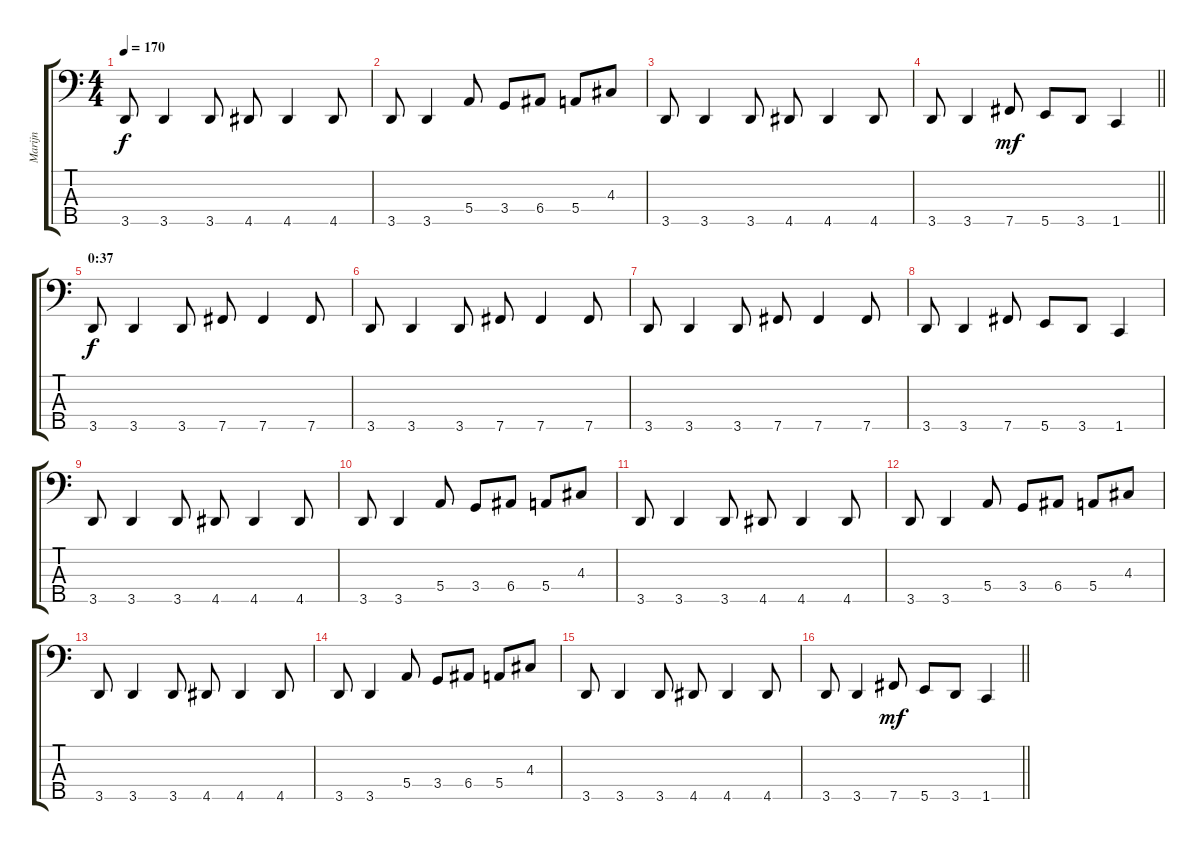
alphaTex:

\track ("Marijn" "Marijn") {instrument electricbassfinger}
\staff {score tabs}
\tuning (G2 D2 A1 E1 B0) {hide}
\ts (4 4)
\tempo 170
\clef f4
\ks c
3.5.8{dy f} 3.5.4 3.5.8 4.5.8 4.5.4 4.5.8 |
3.5.8 3.5.4 5.4.8 3.4.8 6.4.8 5.4.8 4.3.8 |
3.5.8 3.5.4 3.5.8 4.5.8 4.5.4 4.5.8 |
\barLineRight lightlight
3.5.8 3.5.4 7.5.8{dy mf} 5.5.8 3.5.8 1.5.4 |
\section ("" "0:37")
3.5.8{dy f} 3.5.4 3.5.8 7.5.8 7.5.4 7.5.8 |
3.5.8 3.5.4 3.5.8 7.5.8 7.5.4 7.5.8 |
3.5.8 3.5.4 3.5.8 7.5.8 7.5.4 7.5.8 |
3.5.8 3.5.4 7.5.8 5.5.8 3.5.8 1.5.4 |
3.5.8 3.5.4 3.5.8 4.5.8 4.5.4 4.5.8 |
3.5.8 3.5.4 5.4.8 3.4.8 6.4.8 5.4.8 4.3.8 |
3.5.8 3.5.4 3.5.8 4.5.8 4.5.4 4.5.8 |
3.5.8 3.5.4 5.4.8 3.4.8 6.4.8 5.4.8 4.3.8 |
3.5.8 3.5.4 3.5.8 4.5.8 4.5.4 4.5.8 |
3.5.8 3.5.4 5.4.8 3.4.8 6.4.8 5.4.8 4.3.8 |
3.5.8 3.5.4 3.5.8 4.5.8 4.5.4 4.5.8 |
\barLineRight lightlight
3.5.8 3.5.4 7.5.8{dy mf} 5.5.8 3.5.8 1.5.4
